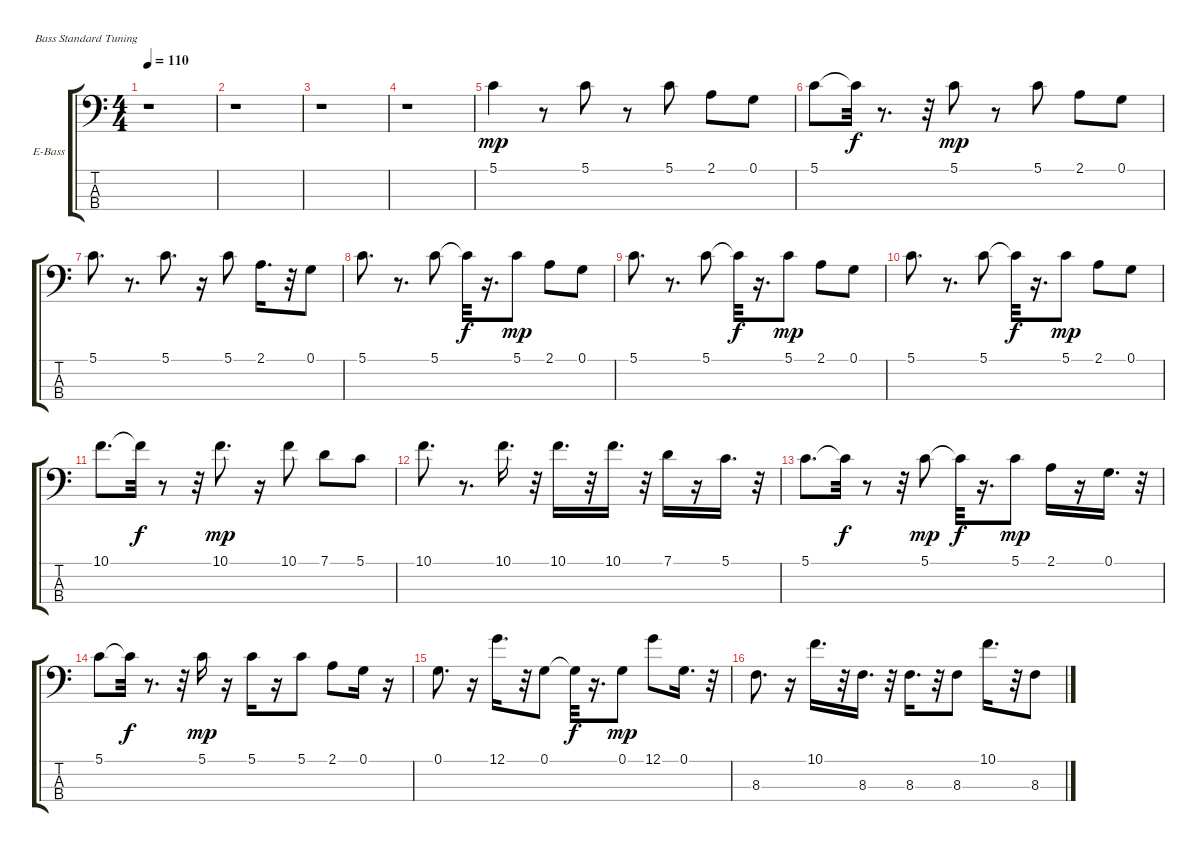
\bracketExtendMode groupsimilarinstruments
\firstSystemTrackNameOrientation horizontal
\otherSystemsTrackNameOrientation horizontal
\track ("Electric Bass" "E-Bass") {instrument electricbassfinger}
\staff {score tabs}
\tuning (G2 D2 A1 E1)
\ts (4 4)
\tempo 110
\clef f4
\ks c
r.1{dy mp} |
r.1 |
r.1 |
r.1 |
5.1.4 r.8 5.1.8 r.8 5.1.8 2.1.8 0.1.8 |
5.1.8 5.1{t}.32{dy f} r.8{d} r.32 5.1.8{dy mp} r.8 5.1.8 2.1.8 0.1.8 |
5.1.8{d} r.8{d} 5.1.8{d} r.16 5.1.8 2.1.16{d} r.32 0.1.8 |
5.1.8{d} r.8{d} 5.1.8 5.1{t}.32{dy f} r.16{d} 5.1.8{dy mp} 2.1.8 0.1.8 |
5.1.8{d} r.8{d} 5.1.8 5.1{t}.32{dy f} r.16{d} 5.1.8{dy mp} 2.1.8 0.1.8 |
5.1.8{d} r.8{d} 5.1.8 5.1{t}.32{dy f} r.16{d} 5.1.8{dy mp} 2.1.8 0.1.8 |
10.1.8{d} 10.1{t}.32{dy f} r.8 r.32 10.1.8{d dy mp} r.16 10.1.8 7.1.8 5.1.8 |
10.1.8{d} r.8{d} 10.1.16{d} r.32 10.1.16{d} r.32 10.1.16{d} r.32 7.1.16 r.16 5.1.16{d} r.32 |
5.1.8{d} 5.1{t}.32{dy f} r.8 r.32 5.1.8{dy mp} 5.1{t}.32{dy f} r.16{d} 5.1.8{dy mp} 2.1.16 r.16 0.1.16{d} r.32 |
5.1.8 5.1{t}.32{dy f} r.8{d} r.32 5.1.16{dy mp} r.16 5.1.16 r.16 5.1.8 2.1.8 0.1.16 r.16 |
0.1.8{d} r.16 12.1.16{d} r.32 0.1.8 0.1{t}.32{dy f} r.16{d} 0.1.8{dy mp} 12.1.8 0.1.16{d} r.32 |
8.3.8{d} r.16 10.1.16{d} r.32 8.3.16{d} r.32 8.3.16{d} r.32 8.3.8 10.1.16{d} r.32 8.3.8
